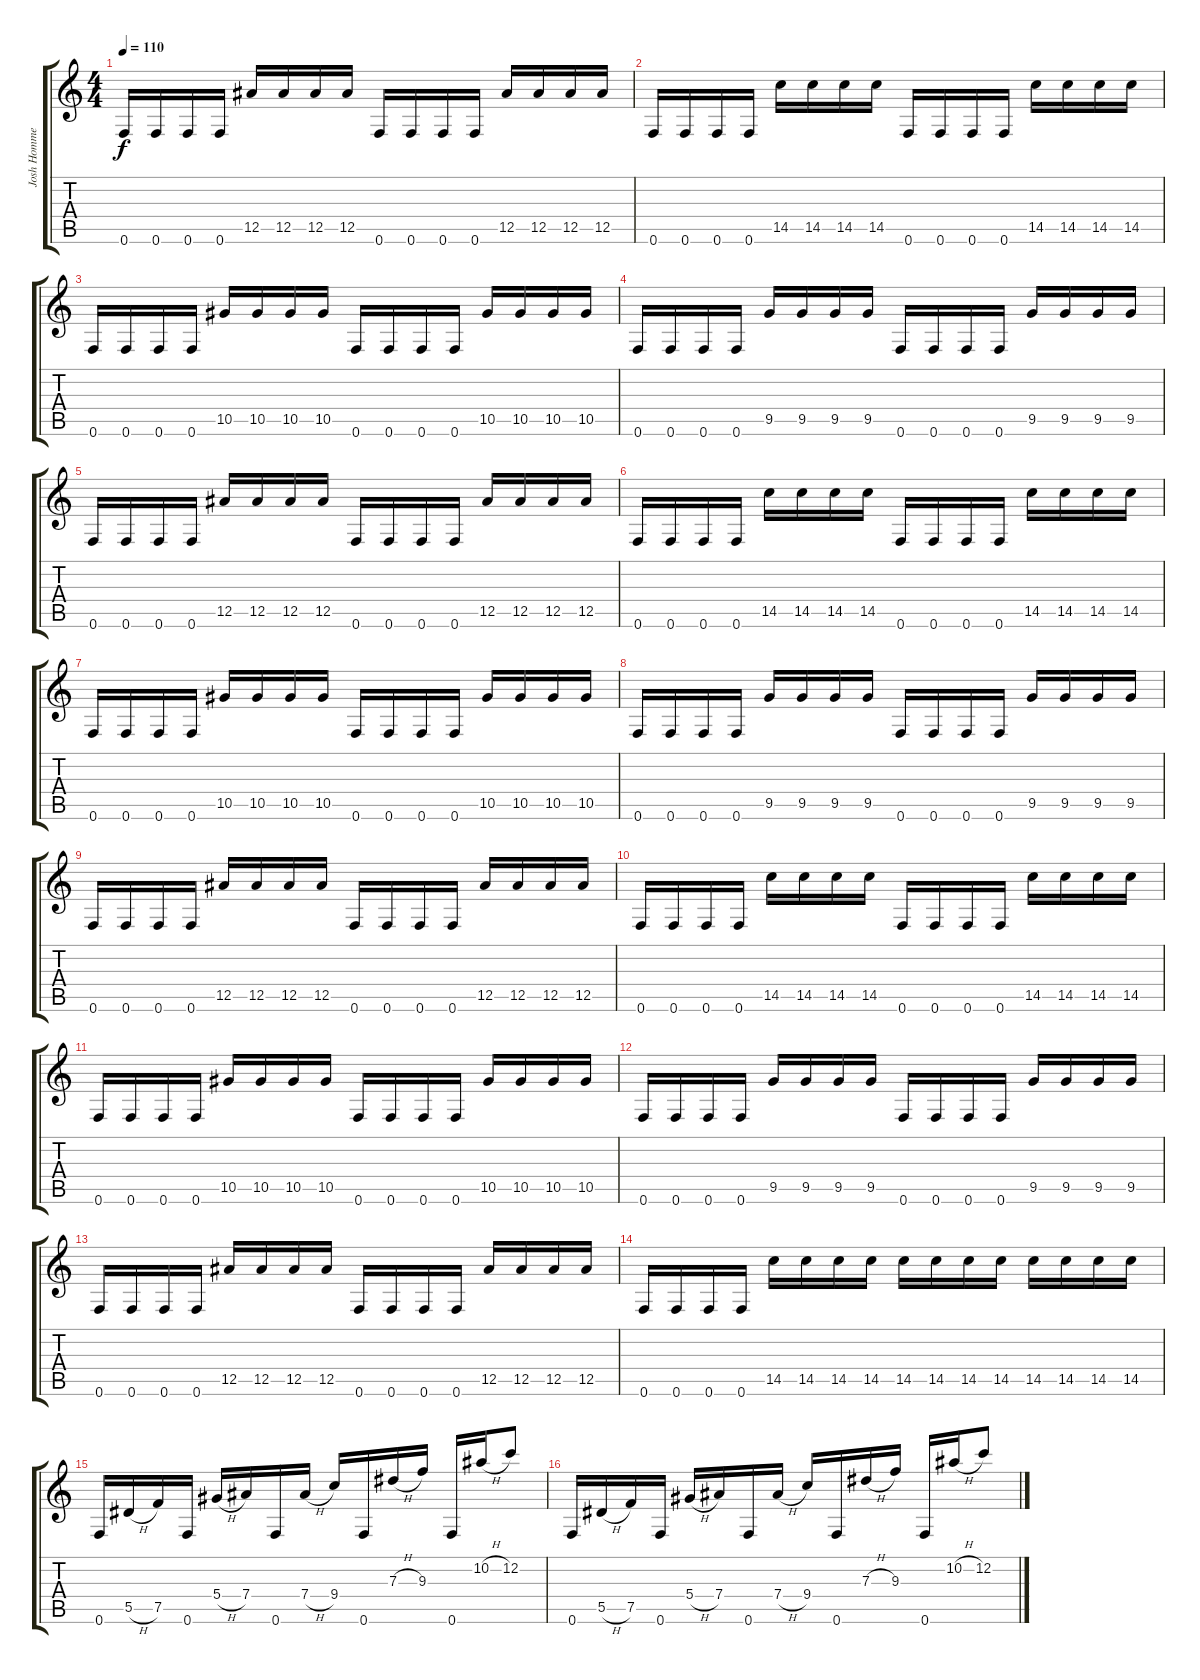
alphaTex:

\track ("Josh Homme (Guitar)" "Josh Homme") {instrument overdrivenguitar}
\staff {score tabs}
\tuning (F4 C4 Ab3 Eb3 Bb2 F2) {hide}
\ts (4 4)
\tempo 110
\clef g2
\ks c
0.6.16{dy f} 0.6.16 0.6.16 0.6.16 12.5.16 12.5.16 12.5.16 12.5.16 0.6.16 0.6.16 0.6.16 0.6.16 12.5.16 12.5.16 12.5.16 12.5.16 |
0.6.16 0.6.16 0.6.16 0.6.16 14.5.16 14.5.16 14.5.16 14.5.16 0.6.16 0.6.16 0.6.16 0.6.16 14.5.16 14.5.16 14.5.16 14.5.16 |
0.6.16 0.6.16 0.6.16 0.6.16 10.5.16 10.5.16 10.5.16 10.5.16 0.6.16 0.6.16 0.6.16 0.6.16 10.5.16 10.5.16 10.5.16 10.5.16 |
0.6.16 0.6.16 0.6.16 0.6.16 9.5.16 9.5.16 9.5.16 9.5.16 0.6.16 0.6.16 0.6.16 0.6.16 9.5.16 9.5.16 9.5.16 9.5.16 |
0.6.16 0.6.16 0.6.16 0.6.16 12.5.16 12.5.16 12.5.16 12.5.16 0.6.16 0.6.16 0.6.16 0.6.16 12.5.16 12.5.16 12.5.16 12.5.16 |
0.6.16 0.6.16 0.6.16 0.6.16 14.5.16 14.5.16 14.5.16 14.5.16 0.6.16 0.6.16 0.6.16 0.6.16 14.5.16 14.5.16 14.5.16 14.5.16 |
0.6.16 0.6.16 0.6.16 0.6.16 10.5.16 10.5.16 10.5.16 10.5.16 0.6.16 0.6.16 0.6.16 0.6.16 10.5.16 10.5.16 10.5.16 10.5.16 |
0.6.16 0.6.16 0.6.16 0.6.16 9.5.16 9.5.16 9.5.16 9.5.16 0.6.16 0.6.16 0.6.16 0.6.16 9.5.16 9.5.16 9.5.16 9.5.16 |
0.6.16 0.6.16 0.6.16 0.6.16 12.5.16 12.5.16 12.5.16 12.5.16 0.6.16 0.6.16 0.6.16 0.6.16 12.5.16 12.5.16 12.5.16 12.5.16 |
0.6.16 0.6.16 0.6.16 0.6.16 14.5.16 14.5.16 14.5.16 14.5.16 0.6.16 0.6.16 0.6.16 0.6.16 14.5.16 14.5.16 14.5.16 14.5.16 |
0.6.16 0.6.16 0.6.16 0.6.16 10.5.16 10.5.16 10.5.16 10.5.16 0.6.16 0.6.16 0.6.16 0.6.16 10.5.16 10.5.16 10.5.16 10.5.16 |
0.6.16 0.6.16 0.6.16 0.6.16 9.5.16 9.5.16 9.5.16 9.5.16 0.6.16 0.6.16 0.6.16 0.6.16 9.5.16 9.5.16 9.5.16 9.5.16 |
0.6.16 0.6.16 0.6.16 0.6.16 12.5.16 12.5.16 12.5.16 12.5.16 0.6.16 0.6.16 0.6.16 0.6.16 12.5.16 12.5.16 12.5.16 12.5.16 |
0.6.16 0.6.16 0.6.16 0.6.16 14.5.16 14.5.16 14.5.16 14.5.16 14.5.16 14.5.16 14.5.16 14.5.16 14.5.16 14.5.16 14.5.16 14.5.16 |
0.6.16 5.5{h}.16 7.5.16 0.6.16 5.4{h}.16 7.4.16 0.6.16 7.4{h}.16 9.4.16 0.6.16 7.3{h}.16 9.3.16 0.6.16 10.2{h}.16 12.2.8 |
0.6.16 5.5{h}.16 7.5.16 0.6.16 5.4{h}.16 7.4.16 0.6.16 7.4{h}.16 9.4.16 0.6.16 7.3{h}.16 9.3.16 0.6.16 10.2{h}.16 12.2.8
